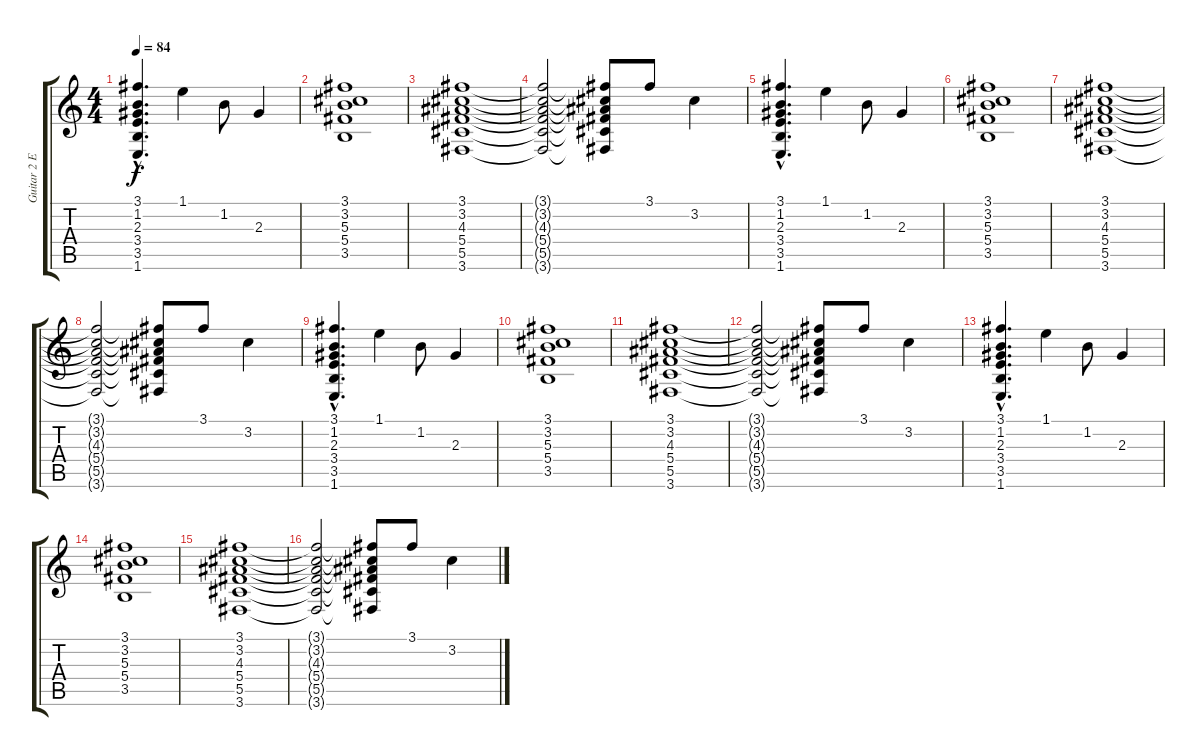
\track ("Guitar 2 Electric Clean" "Guitar 2 E") {instrument electricguitarclean}
\staff {score tabs}
\tuning (Eb4 Bb3 Gb3 Db3 Ab2 Eb2) {hide}
\ts (4 4)
\tempo 84
\clef g2
\ks c
(3.1{hac} 1.2{hac} 2.3{hac} 3.4{hac} 3.5{hac} 1.6{hac}).4{d dy f} 1.1.4 1.2.8 2.3.4 |
(3.1 3.2 5.3 5.4 3.5).1 |
(3.1 3.2 4.3 5.4 5.5 3.6).1 |
(3.1{t} 3.2{t} 4.3{t} 5.4{t} 5.5{t} 3.6{t}).2 (3.1{t} 3.2{t} 4.3{t} 5.4{t} 5.5{t} 3.6{t}).8 3.1.8 3.2.4 |
(3.1{hac} 1.2{hac} 2.3{hac} 3.4{hac} 3.5{hac} 1.6{hac}).4{d} 1.1.4 1.2.8 2.3.4 |
(3.1 3.2 5.3 5.4 3.5).1 |
(3.1 3.2 4.3 5.4 5.5 3.6).1 |
(3.1{t} 3.2{t} 4.3{t} 5.4{t} 5.5{t} 3.6{t}).2 (3.1{t} 3.2{t} 4.3{t} 5.4{t} 5.5{t} 3.6{t}).8 3.1.8 3.2.4 |
(3.1{hac} 1.2{hac} 2.3{hac} 3.4{hac} 3.5{hac} 1.6{hac}).4{d} 1.1.4 1.2.8 2.3.4 |
(3.1 3.2 5.3 5.4 3.5).1 |
(3.1 3.2 4.3 5.4 5.5 3.6).1 |
(3.1{t} 3.2{t} 4.3{t} 5.4{t} 5.5{t} 3.6{t}).2 (3.1{t} 3.2{t} 4.3{t} 5.4{t} 5.5{t} 3.6{t}).8 3.1.8 3.2.4 |
(3.1{hac} 1.2{hac} 2.3{hac} 3.4{hac} 3.5{hac} 1.6{hac}).4{d} 1.1.4 1.2.8 2.3.4 |
(3.1 3.2 5.3 5.4 3.5).1 |
(3.1 3.2 4.3 5.4 5.5 3.6).1 |
(3.1{t} 3.2{t} 4.3{t} 5.4{t} 5.5{t} 3.6{t}).2 (3.1{t} 3.2{t} 4.3{t} 5.4{t} 5.5{t} 3.6{t}).8 3.1.8 3.2.4
